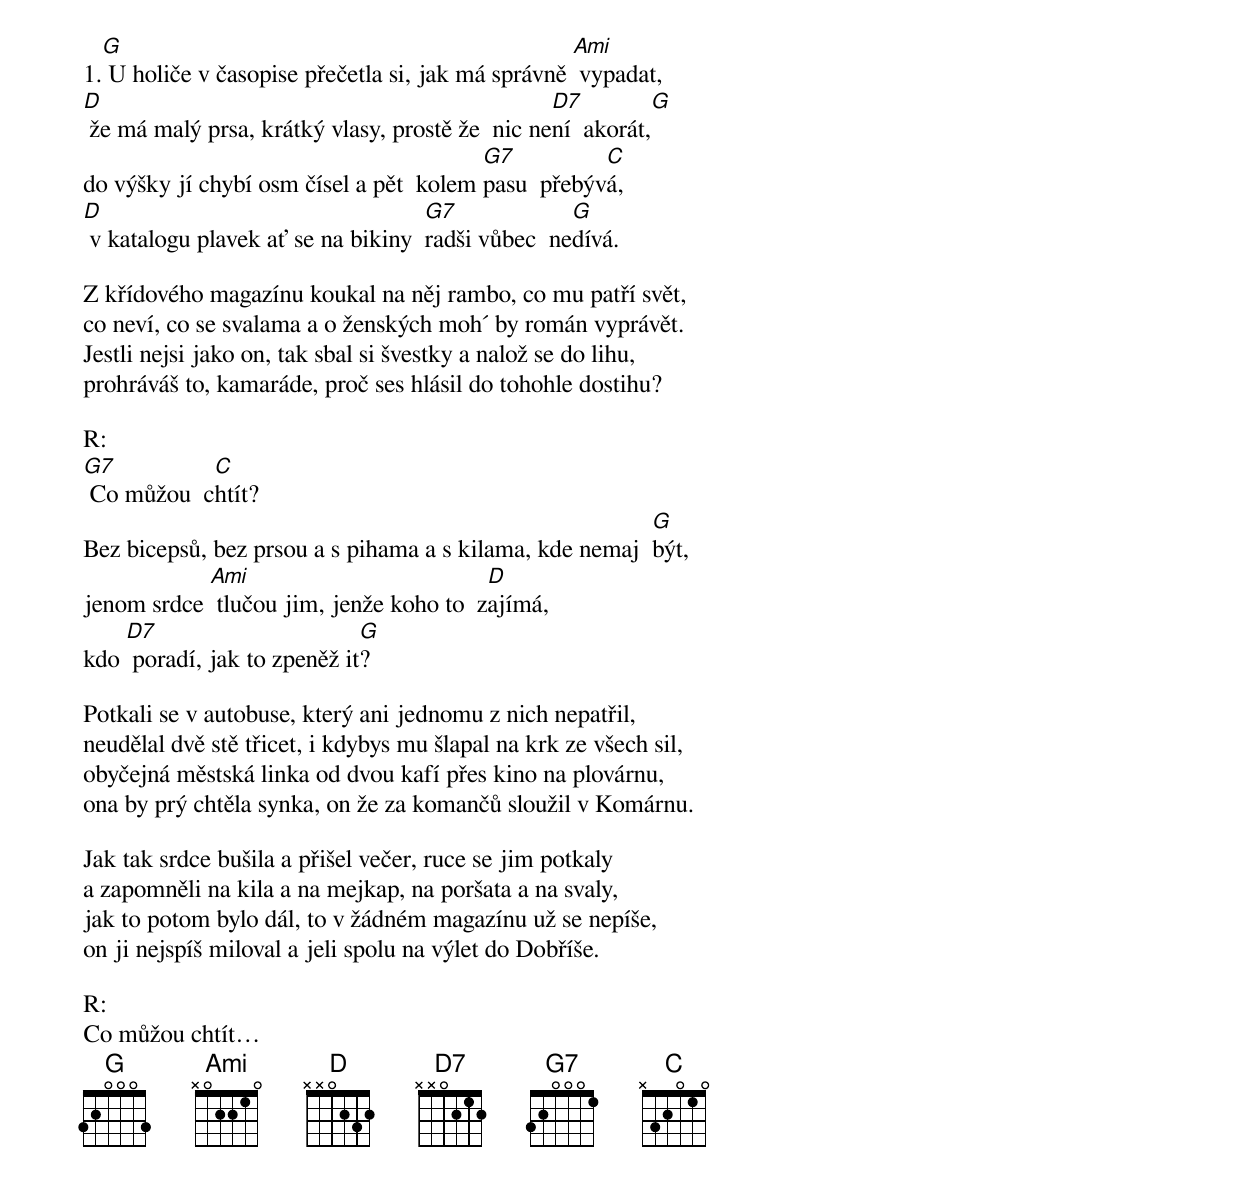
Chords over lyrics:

  G                                                Ami
1. U holiče v časopise přečetla si, jak má správně  vypadat,
D                                                D7         G
 že má malý prsa, krátký vlasy, prostě že  nic není  akorát,
                                         G7          C
do výšky jí chybí osm čísel a pět  kolem pasu  přebývá,
D                                   G7             G
 v katalogu plavek ať se na bikiny  radši vůbec  nedívá.

Z křídového magazínu koukal na něj rambo, co mu patří svět,
co neví, co se svalama a o ženských moh´ by román vyprávět.
Jestli nejsi jako on, tak sbal si švestky a nalož se do lihu,
prohráváš to, kamaráde, proč ses hlásil do tohohle dostihu?

R:
G7          C
 Co můžou  chtít?
                                                         G
Bez bicepsů, bez prsou a s pihama a s kilama, kde nemaj  být,
            Ami                          D
jenom srdce  tlučou jim, jenže koho to  zajímá,
    D7                       G
kdo  poradí, jak to zpeněž it?

Potkali se v autobuse, který ani jednomu z nich nepatřil,
neudělal dvě stě třicet, i kdybys mu šlapal na krk ze všech sil,
obyčejná městská linka od dvou kafí přes kino na plovárnu,
ona by prý chtěla synka, on že za komančů sloužil v Komárnu.

Jak tak srdce bušila a přišel večer, ruce se jim potkaly
a zapomněli na kila a na mejkap, na poršata a na svaly,
jak to potom bylo dál, to v žádném magazínu už se nepíše,
on ji nejspíš miloval a jeli spolu na výlet do Dobříše.

R:
Co můžou chtít…
